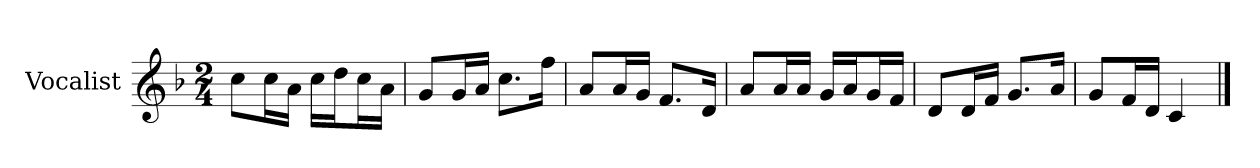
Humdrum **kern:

**kern
*part1
*staff1
*I"Vocalist
*k[b-]
*F:
*M2/4
=
8ccL
16ccL
16aJJ
16ccLL
16ddJ
16ccL
16aJJ
=1
8gL
16gL
16aJJ
8.ccL
16ffJk
=2
8aL
16aL
16gJJ
8.fL
16dJk
=3
8aL
16aL
16aJJ
16gLL
16aJ
16gL
16fJJ
=4
8dL
16dL
16fJJ
8.gL
16aJk
=5
8gL
16fL
16dJJ
4c
==
*-
